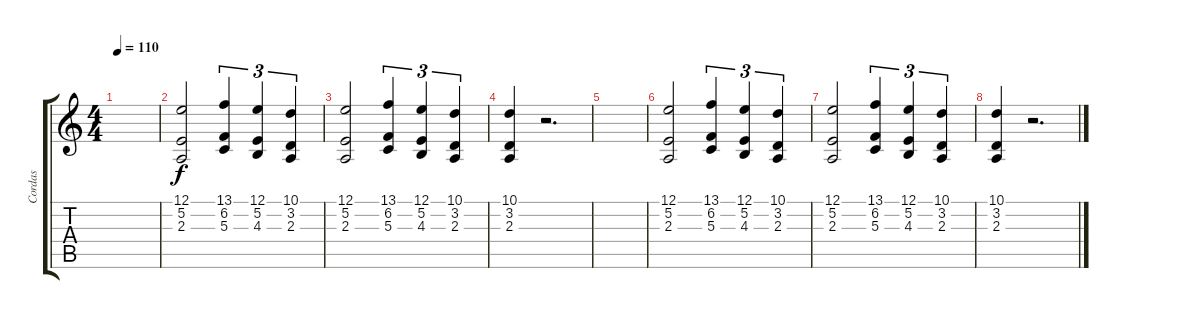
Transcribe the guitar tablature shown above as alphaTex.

\track ("Cordas" "Cordas") {instrument stringensemble1}
\staff {score tabs}
\tuning (E4 B3 G3 D3 A2 E2) {hide}
\ts (4 4)
\tempo 110
\clef g2
\ks c
|
(12.1 5.2 2.3).2 (13.1 6.2 5.3).4{tu (3 2)} (12.1 5.2 4.3).4{tu (3 2)} (10.1 3.2 2.3).4{tu (3 2)} |
(12.1 5.2 2.3).2 (13.1 6.2 5.3).4{tu (3 2)} (12.1 5.2 4.3).4{tu (3 2)} (10.1 3.2 2.3).4{tu (3 2)} |
(10.1 3.2 2.3).4 r.2{d} |
|
(12.1 5.2 2.3).2 (13.1 6.2 5.3).4{tu (3 2)} (12.1 5.2 4.3).4{tu (3 2)} (10.1 3.2 2.3).4{tu (3 2)} |
(12.1 5.2 2.3).2 (13.1 6.2 5.3).4{tu (3 2)} (12.1 5.2 4.3).4{tu (3 2)} (10.1 3.2 2.3).4{tu (3 2)} |
(10.1 3.2 2.3).4 r.2{d}
